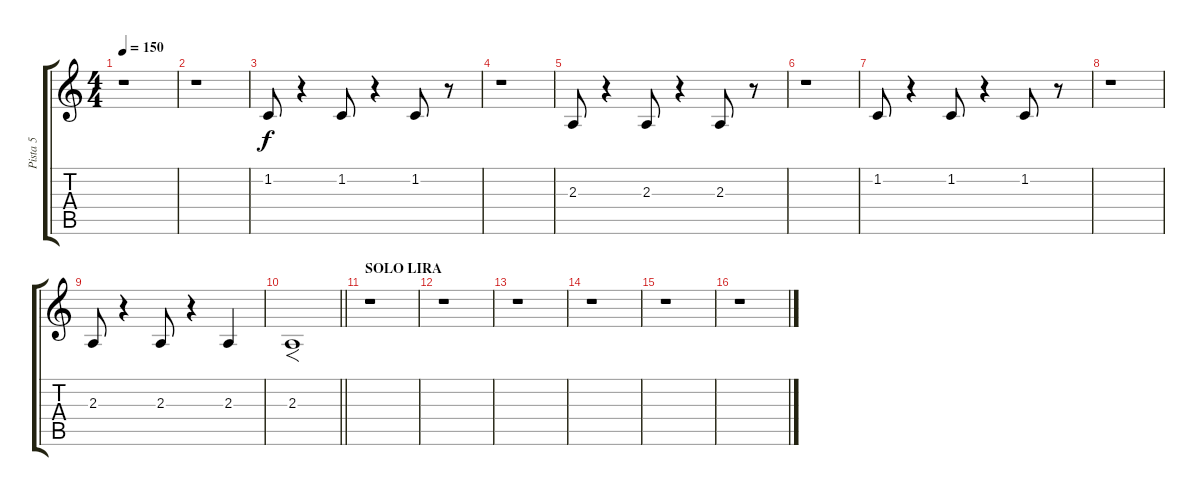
\track ("Pista 5" "Pista 5") {instrument altosax}
\staff {score tabs}
\tuning (E4 B3 G3 D3 A2 E2) {hide}
\ts (4 4)
\tempo 150
\clef g2
\ks c
r.1{dy fff} |
r.1 |
1.2.8{dy f} r.4 1.2.8 r.4 1.2.8 r.8 |
r.1 |
2.3.8 r.4 2.3.8 r.4 2.3.8 r.8 |
r.1 |
1.2.8 r.4 1.2.8 r.4 1.2.8 r.8 |
r.1 |
2.3.8 r.4 2.3.8 r.4 2.3.4 |
\barLineRight lightlight
2.3.1{f} |
\section ("" "SOLO LIRA")
r.1 |
r.1 |
r.1 |
r.1 |
r.1 |
r.1
